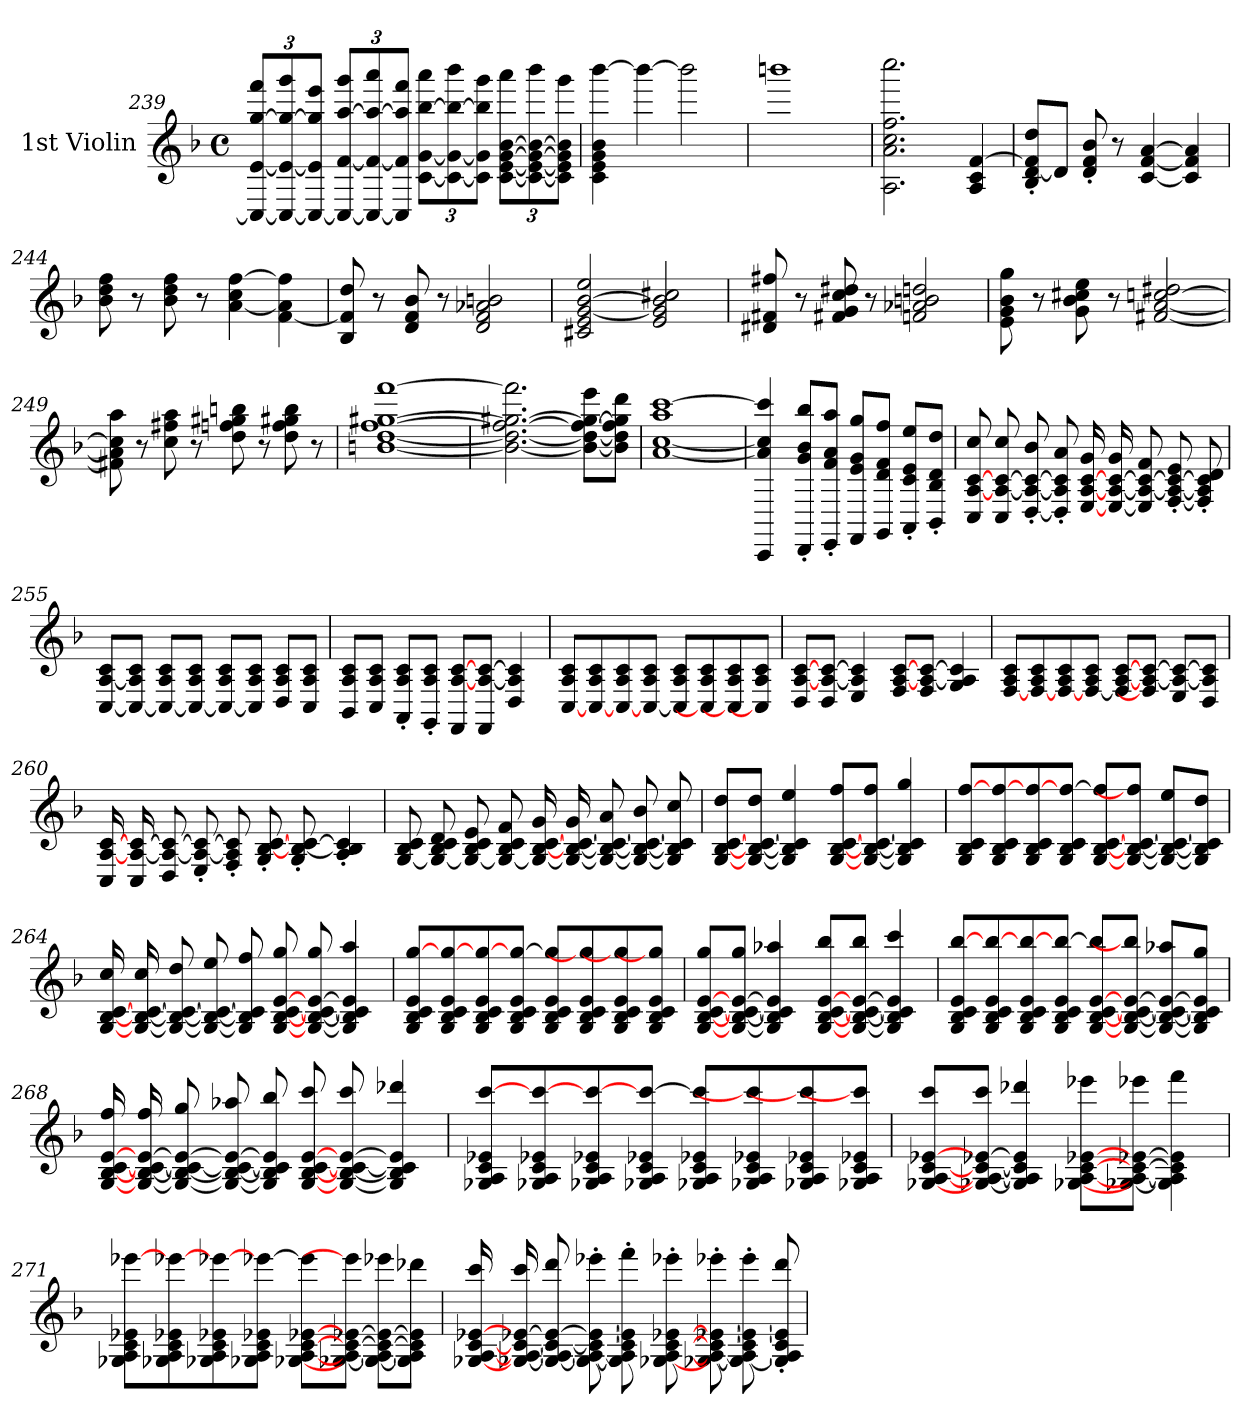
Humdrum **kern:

**kern
*part1
*staff1
*I"1st Violin
*I'Vln
*clefG2
*k[b-]
*M4/4
*met(c)
=239
12C_ [12e [12gg 12fffL
12C_ 12e_ 12gg_ 12ggg
12C_ 12e] 12gg] 12eeeJ
12C_ [12f [12aa 12gggL
12C_ 12f_ 12aa_ 12aaa
12C] 12f] 12aa] 12fffJ
[12c [12g [12bb- 12aaaL
12c_ 12g_ 12bb-_ 12bbb-
12c] 12g] 12bb-] 12gggJ
[12c [12e [12g [12b- 12aaaL
12c_ 12e_ 12g_ 12b-_ 12bbb-
12c] 12e] 12g] 12b-] 12gggJ
=240
4c 4e 4g 4b- [4bbb-
4bbb-_
2bbb-]
=241
1bbbn
=242
2.A 2.a 2.cc 2.ff 2.cccc
4A 4c [4f
=243
8B-' [8d' 8f]' 8dd'L
8dJ]
8d' 8f' 8b-'
8r
[4c [4f [4a
4c] 4f] 4a]
=244
8b- 8dd 8ff
8r
8b- 8dd 8ff
8r
[4a 4cc [4ff
[4f 4a] 4ff]
=245
8B- 8f] 8dd
8r
8d 8f 8b-
8r
2d 2f 2a-X 2bn
=246
2c#X 2e [2g [2b- 2ee
2e 2g] 2b-] 2cc#X
=247
8d#X 8f#X 8ff#X
8r
8f#X 8g 8cc 8dd#X
8r
2fn 2a-X 2bn 2ddn
=248
8e 8g 8b- 8gg
8r
8g 8b- 8cc#X 8ee
8r
[2f#X [2a [2ccn 2dd#X
=249
8f#X] 8a] 8cc] 8aa
8r
8cc 8ff#X 8aa
8r
8dd 8ffn 8gg#X 8bbn
8r
8dd 8ff 8gg#X 8bb
8r
=250
[1bn [1dd [1ff [1gg#X [1fff
=251
2.bn_ 2.dd_ 2.ff_ 2.gg#X_ 2.fff]
8b_ 8dd_ 8ff_ 8gg#_ 8eeeL
8b] 8dd] 8ff] 8gg#] 8dddJ
=252
[1a [1cc 1aa [1ccc
=253
4CC 4a] 4cc] 4ccc]
8DD' 8g' 8b-' 8bb-'L
8EE' 8f' 8a' 8aa'J
8FF 8e 8g 8ggL
8GG 8d 8f 8ffJ
8AA' 8c' 8e' 8ee'L
8BB-' 8B-' 8d' 8dd'J
=254
8C [8A [8c 8cc
8C [8A [8c 8cc
[8D' 8A_' 8c_' 8b-'
8D]' 8A]' 8c]' 8a'
[16E [16A [16c 16g
[16E [16A [16c 16g
8E] 8A_ 8c_ 8f
[8F' 8A_' 8c_' 8e'
8F]' 8A]' 8c]' 8d'
=255
[8C [8A 8cL
8C_ 8A] 8cJ
8C_ 8A 8cL
8C_ 8A 8cJ
8C_ 8A 8cL
8C] 8A 8cJ
8D 8A 8cL
8C 8A 8cJ
=256
8BB- 8A 8cL
8C 8A 8cJ
8AA' 8A' 8c'L
8GG' 8A' 8c'J
8FF [8A [8cL
8FF [8A [8cJ
4D 4A] 4c]
=257
[8C 8A 8cL
[8C 8A 8c
[8C 8A 8c
[8C 8A 8cJ
8C] 8A 8cL
8C] 8A 8c
8C] 8A 8c
8C] 8A 8cJ
=258
8D [8A [8cL
8D [8A [8cJ
4E 4A] 4c]
8F [8A [8cL
8F [8A [8cJ
4G 4A] 4c]
=259
[8F 8A 8cL
[8F 8A 8c
[8F 8A 8c
[8F 8A 8cJ
8F] [8A [8cL
8F] [8A [8cJ
8E 8A_ 8c_L
8D 8A] 8c]J
=260
16C [16A [16c
16C [16A [16c
8D 8A_ 8c_
8E' 8A_' 8c_'
8F' 8A]' 8c]'
8G' [8B-' [8c'
8G' [8B-' [8c'
4A' 4B-]' 4c]'
=261
[8G 8B- 8c
8G_ 8B- 8c 8d
8G_ 8B- 8c 8e
8G_ 8B- 8c 8f
16G_ [16B- [16c 16g
16G_ [16B- [16c 16g
8G_ 8B-_ 8c_ 8a
8G_ 8B-_ 8c_ 8b-
8G] 8B-] 8c] 8cc
=262
[8G [8B- [8c 8ddL
[8G [8B- [8c 8ddJ
4G] 4B-] 4c] 4ee
[8G [8B- [8c 8ffL
[8G [8B- [8c 8ffJ
4G] 4B-] 4c] 4gg
=263
8G 8B- 8c [8ffL
8G 8B- 8c [8ff
8G 8B- 8c [8ff
8G 8B- 8c [8ffJ
[8G [8B- [8c 8ff]L
[8G [8B- [8c 8ff]J
8G_ 8B-_ 8c_ 8eeL
8G] 8B-] 8c] 8ddJ
=264
[16G [16B- [16c 16cc
[16G [16B- [16c 16cc
8G_ 8B-_ 8c_ 8dd
8G_ 8B-_ 8c_ 8ee
8G] 8B-] 8c] 8ff
[8G [8B- [8c [8e 8gg
[8G [8B- [8c [8e 8gg
4G] 4B-] 4c] 4e] 4aa
=265
8G 8B- 8c 8e [8ggL
8G 8B- 8c 8e [8gg
8G 8B- 8c 8e [8gg
8G 8B- 8c 8e [8ggJ
8G 8B- 8c 8e 8gg]L
8G 8B- 8c 8e 8gg]
8G 8B- 8c 8e 8gg]
8G 8B- 8c 8e 8gg]J
=266
[8G [8B- [8c [8e 8ggL
[8G [8B- [8c [8e 8ggJ
4G] 4B-] 4c] 4e] 4aa-X
[8G [8B- [8c [8e 8bb-L
[8G [8B- [8c [8e 8bb-J
4G] 4B-] 4c] 4e] 4ccc
=267
8G 8B- 8c 8e [8bb-L
8G 8B- 8c 8e [8bb-
8G 8B- 8c 8e [8bb-
8G 8B- 8c 8e [8bb-J
[8G [8B- [8c [8e 8bb-]L
[8G [8B- [8c [8e 8bb-]J
8G_ 8B-_ 8c_ 8e_ 8aa-XL
8G] 8B-] 8c] 8e] 8ggJ
=268
[16G [16B- [16c [16e 16ff
[16G [16B- [16c [16e 16ff
8G_ 8B-_ 8c_ 8e_ 8gg
8G_ 8B-_ 8c_ 8e_ 8aa-X
8G] 8B-] 8c] 8e] 8bb-
[8G [8B- [8c [8e 8ccc
[8G [8B- [8c [8e 8ccc
4G] 4B-] 4c] 4e] 4ddd-X
=269
8G-X 8A 8c 8e-X [8cccL
8G-X 8A 8c 8e-X [8ccc
8G-X 8A 8c 8e-X [8ccc
8G-X 8A 8c 8e-X [8cccJ
8G-X 8A 8c 8e-X 8ccc]L
8G-X 8A 8c 8e-X 8ccc]
8G-X 8A 8c 8e-X 8ccc]
8G-X 8A 8c 8e-X 8ccc]J
=270
[8G-X [8A [8c [8e-X 8cccL
[8G-X [8A [8c [8e-X 8cccJ
4G-] 4A] 4c] 4e-] 4ddd-X
[8G-X [8A [8c [8e-X 8eee-XL
[8G-X [8A [8c [8e-X 8eee-XJ
4G-] 4A] 4c] 4e-] 4fff
=271
8G-X 8A 8c 8e-X [8eee-XL
8G-X 8A 8c 8e-X [8eee-X
8G-X 8A 8c 8e-X [8eee-X
8G-X 8A 8c 8e-X [8eee-XJ
[8G-X [8A [8c [8e-X 8eee-]L
[8G-X [8A [8c [8e-X 8eee-]J
8G-_ 8A_ 8c_ 8e-_ 8eee-XL
8G-] 8A] 8c] 8e-] 8ddd-XJ
=272
[16G-X [16A [16c [16e-X 16ccc
[16G-X [16A [16c [16e-X 16ccc
8G-_ 8A_ 8c_ 8e-_ 8ddd
8G-_' 8A_' 8c_' 8e-_' 8eee-X'
8G-]' 8A]' 8c]' 8e-]' 8fff'
[8G-X' [8A' [8c' [8e-X' 8eee-X'
[8G-X' [8A' [8c' [8e-X' 8eee-X'
8G-_' 8A_' 8c_' 8e-_' 8eee-'
8G-]' 8A]' 8c]' 8e-]' 8ddd'
=
*-
